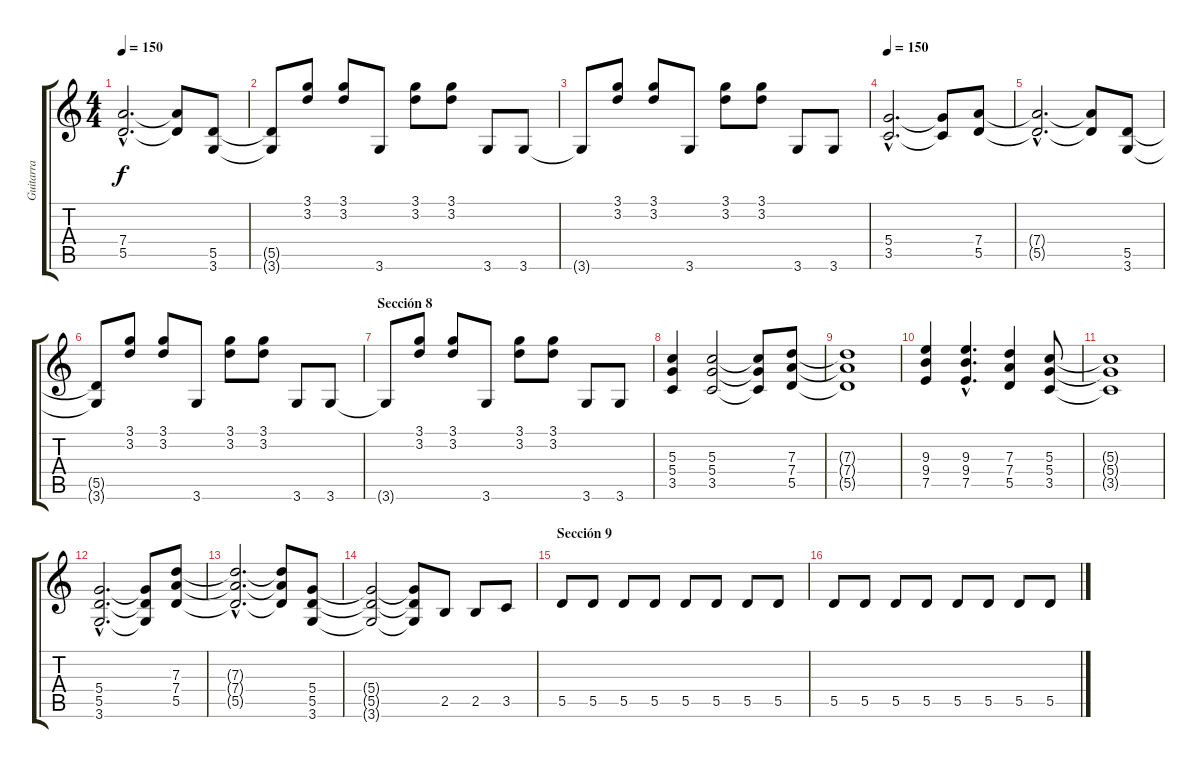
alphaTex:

\track ("Guitarra" "Guitarra") {instrument distortionguitar}
\staff {score tabs}
\tuning (E4 B3 G3 D3 A2 E2) {hide}
\ts (4 4)
\tempo 150
\clef g2
\ks c
(7.4{hac t} 5.5{hac t}).2{d dy f} (7.4{t} 5.5{t}).8 (5.5 3.6).8 |
(5.5{t} 3.6{t}).8 (3.1 3.2).8 (3.1 3.2).8 3.6.8 (3.1 3.2).8 (3.1 3.2).8 3.6.8 3.6.8 |
3.6{t}.8 (3.1 3.2).8 (3.1 3.2).8 3.6.8 (3.1 3.2).8 (3.1 3.2).8 3.6.8 3.6.8 |
\tempo 150
(5.4{hac} 3.5{hac}).2{d} (5.4{t} 3.5{t}).8 (7.4 5.5).8 |
(7.4{hac t} 5.5{hac t}).2{d} (7.4{t} 5.5{t}).8 (5.5 3.6).8 |
(5.5{t} 3.6{t}).8 (3.1 3.2).8 (3.1 3.2).8 3.6.8 (3.1 3.2).8 (3.1 3.2).8 3.6.8 3.6.8 |
\section ("" "Sección 8")
3.6{t}.8 (3.1 3.2).8 (3.1 3.2).8 3.6.8 (3.1 3.2).8 (3.1 3.2).8 3.6.8 3.6.8 |
(5.3 5.4 3.5).4 (5.3 5.4 3.5).2 (5.3{t} 5.4{t} 3.5{t}).8 (7.3 7.4 5.5).8 |
(7.3{t} 7.4{t} 5.5{t}).1 |
(9.3 9.4 7.5).4 (9.3{hac} 9.4{hac} 7.5{hac}).4{d} (7.3 7.4 5.5).4 (5.3 5.4 3.5).8 |
(5.3{t} 5.4{t} 3.5{t}).1 |
(5.4{hac} 5.5{hac} 3.6{hac}).2{d} (5.4{t} 5.5{t} 3.6{t}).8 (7.3 7.4 5.5).8 |
(7.3{hac t} 7.4{hac t} 5.5{hac t}).2{d} (7.3{t} 7.4{t} 5.5{t}).8 (5.4 5.5 3.6).8 |
(5.4{t} 5.5{t} 3.6{t}).2 (5.4{t} 5.5{t} 3.6{t}).8 2.5.8 2.5.8 3.5.8 |
\section ("" "Sección 9")
5.5.8 5.5.8 5.5.8 5.5.8 5.5.8 5.5.8 5.5.8 5.5.8 |
5.5.8 5.5.8 5.5.8 5.5.8 5.5.8 5.5.8 5.5.8 5.5.8
